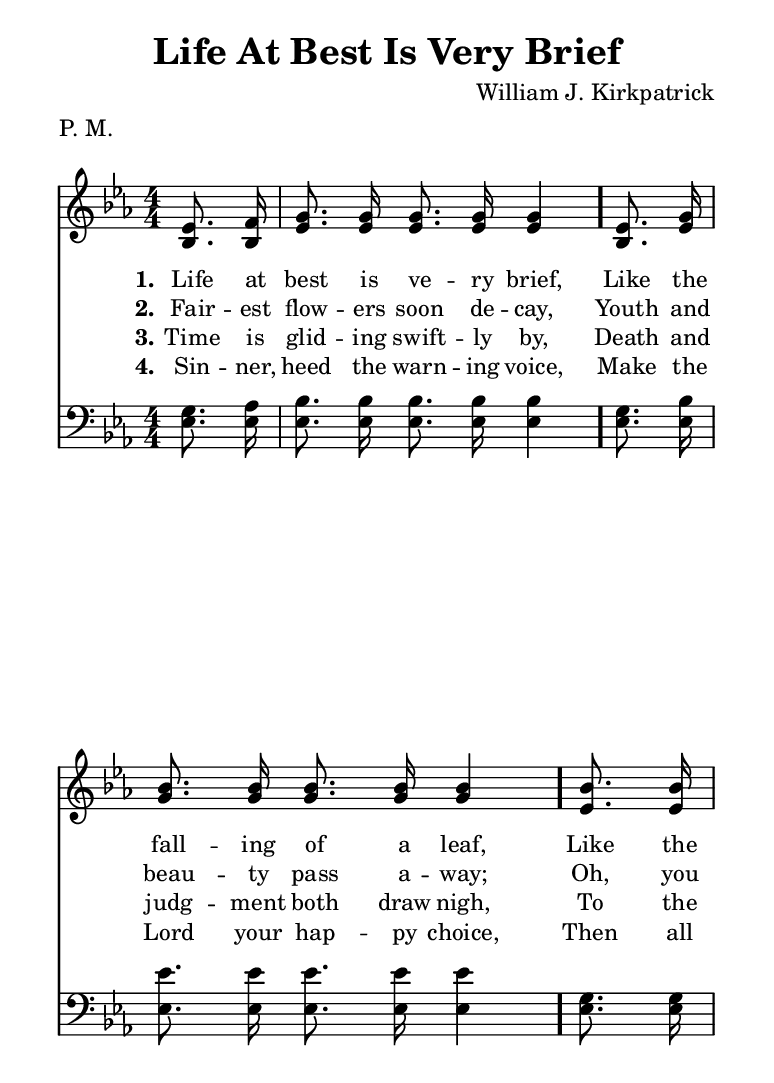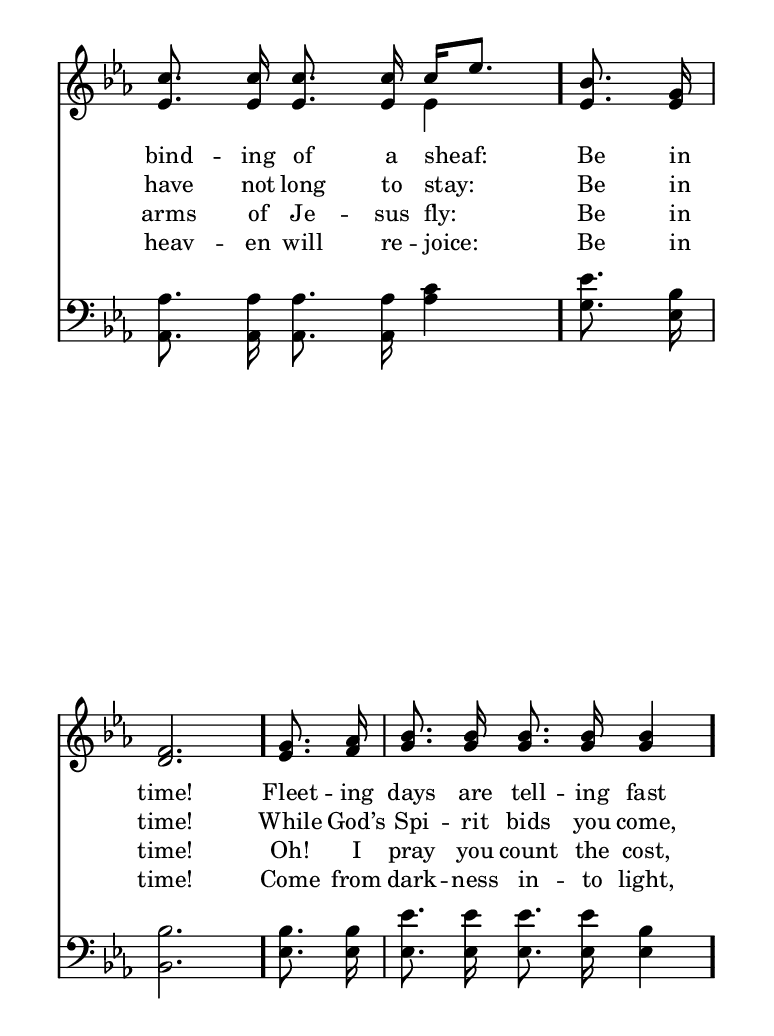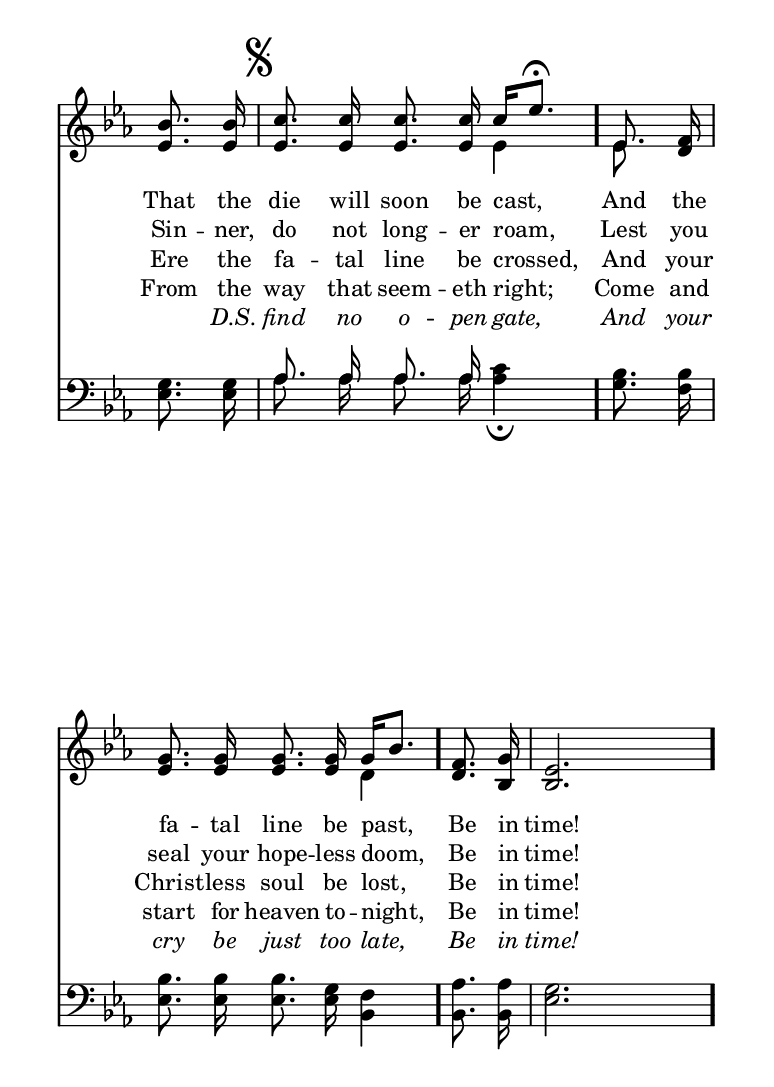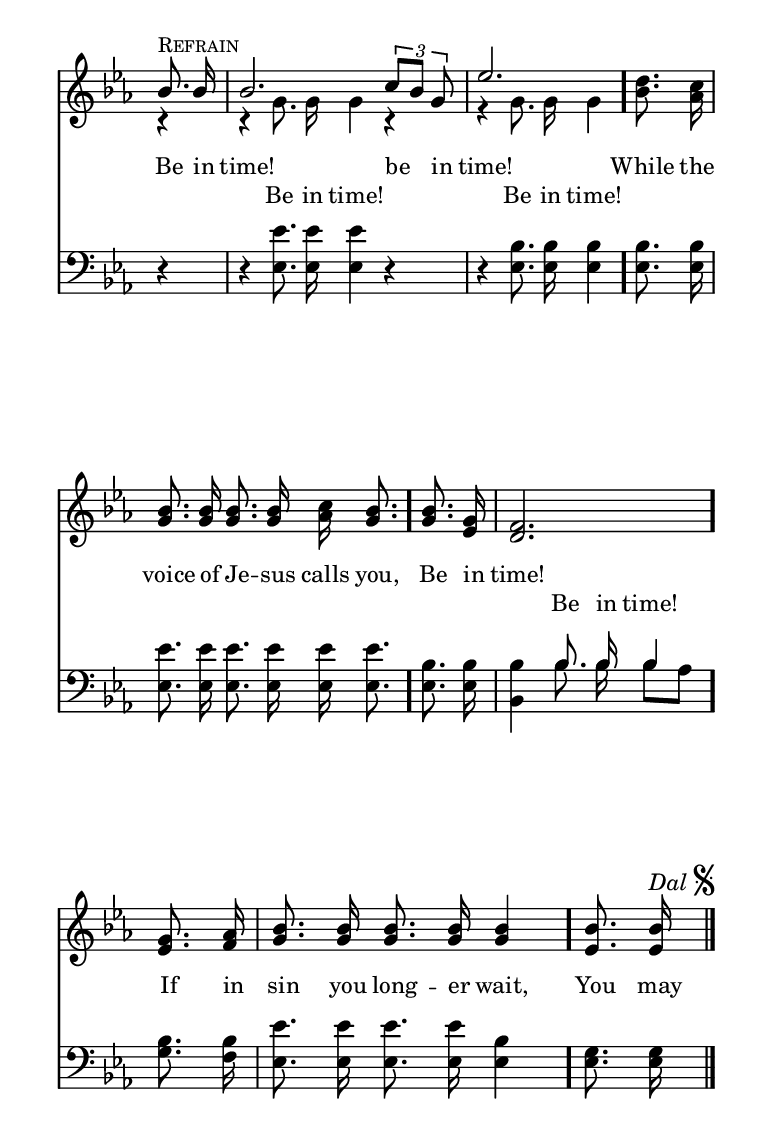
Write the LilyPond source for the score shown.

\include "common/global.ily"
\paper {
  \include "common/paper.ily"
  ragged-last-bottom = ##t
  systems-per-page = #(cond (is-eogsized 4) (#t #f))
  page-count = #(cond (is-eogsized 2) (#t #f))
  system-count = #(cond (is-eogsized 6) (#t #f))
}

\header{
  %gospel
  hymnnumber = "102"
  title = "Life At Best Is Very Brief"
  tunename = ""
  meter = "P. M."
  poet = ""
  composer = "William J. Kirkpatrick"
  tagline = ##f
}

% for fermata in MIDI
ta = { \tempo 4=80 }
tb = { \tempo 4=40 }
marksegno = { \mark \markup { \musicglyph #"scripts.segno" } }

patternAAds = { c8. c16 c8. c16 c4 }
patternAA = { \ta c8. c16 | \patternAAds }
patternABds = { \ta c8. c16 c8. c16 c16[ c8.] }
patternAB = { \ta c8. c16 \patternABds }
patternACds = { c8. c16 c8. c16 \tb c4 \ta }
patternAC = { \ta c8. c16 | \patternACds }

patternBA = { \ta c8. c16 | c2. }

patternCA = { \ta c8. c16 | c8. c16 c8. c16 c16 c8. }

lyricsInvis = { \override LyricText.stencil = ##f \override LyricHyphen.stencil = ##f }
lyricsVis = { \revert LyricText.stencil \revert LyricHyphen.stencil }

global = {
  \include "common/overrides.ily"
  \override Staff.TimeSignature.style = #'numbered
  \time 4/4
  \override Score.MetronomeMark.transparent = ##t % hide all fermata changes too
  \ta
  \key ees \major
  \partial 4
  \autoBeamOff
}

notesSoprano = {
\global
\relative c' {

  \changePitch \patternAA { ees f | g g g g g }
  \changePitch \patternAA { ees g | bes bes bes bes bes }
  \changePitch \patternAB { bes bes | c c c c c ees }
  \changePitch \patternBA { bes g | f }

  \changePitch \patternAA { g aes | bes bes bes bes bes}
  \changePitch \patternAB { bes bes | c c c c c ees \fermata }
  \changePitch \patternAB { ees, f | g g g g g bes }
  \changePitch \patternBA { f g | ees }

  << s^\markup { \small \caps "Refrain" }
  { \stemUp bes'8. bes16 | bes2. \tuplet 3/2 { c8[ bes] g } | ees'2. } >>
  \changePitch \patternCA { d c | bes bes bes bes c bes }
  bes8. g16 | f2.
  \changePitch \patternAA { g aes | bes bes bes bes bes }
  bes8. bes16^\markup { \italic { Dal } \raise #1 \musicglyph #"scripts.segno" }

  \bar "|."

}
}

notesSopranoDS = {
\relative c'' {
  \changePitch \patternABds { c c c c c ees \fermata }
  \changePitch \patternAB { ees, f | g g g g g bes }
  \changePitch \patternBA { f g | ees }
}
}

notesAlto = {
\global
\relative e' {

  \changePitch \patternAA { bes bes | ees ees ees ees ees }
  \changePitch \patternAA { bes ees | g g g g g }
  \changePitch \patternAA { ees ees | ees ees ees ees ees }
  \changePitch \patternBA { ees ees | d }

  \changePitch \patternAA { ees f | g g g g g }
  \changePitch \patternAA { ees ees | ees ees ees ees ees }
  \changePitch \patternAA { ees d | ees ees ees ees d }
  \changePitch \patternBA { d bes | bes }

  r4 | r4 g'8. g16 g4 r4 | r4 g8. g16 g4
  \changePitch \patternCA { bes aes | g g g g aes g }
  g8. ees16 | d2.
  \changePitch \patternAA { ees f | g g g g g }
  ees8. ees16

}
}

restsAlto = {

  \repeat unfold 32 \skip 4
  r4 | r4
  \skip 4 \skip 4
  r4 | r4

}

notesAltoDS = {
\relative e' {
  \changePitch \patternAAds { ees ees ees ees ees }
  \changePitch \patternAA { ees d | ees ees ees ees d }
  \changePitch \patternBA { d bes | bes }
}
}

notesAltoSecond = {
\autoBeamOff
\relative e' {
\override NoteHead.font-size = #-4 {
\repeat unfold 29 \skip 4
bes4 c8. c16 bes4
}
}
}

notesTenor = {
\global
\relative a {

  \changePitch \patternAA { g aes | bes bes bes bes bes }
  \changePitch \patternAA { g bes | ees ees ees ees ees }
  \changePitch \patternAA { g, g | aes aes aes aes c }
  \changePitch \patternBA { ees bes | bes }

  \changePitch \patternAA { bes bes | ees ees ees ees bes }
  \changePitch \patternAA { g g | aes aes aes aes c }
  \changePitch \patternAA { bes bes | bes bes bes g f }
  \changePitch \patternBA { aes aes | g }

  r4 | r4 ees'8. ees16 ees4 r4 | r4 bes8. bes16 bes4
  \changePitch \patternCA { bes bes | ees ees ees ees ees ees }
  bes8. bes16 | bes4 bes8. bes16 bes4
  \changePitch \patternAA { bes bes | ees ees ees ees bes }
  g8. g16

}
}

notesTenorDS = {
\relative a {
  \changePitch \patternAAds { aes aes aes aes c }
  \changePitch \patternAA { bes bes | bes bes bes g f }
  \changePitch \patternBA { aes aes | g }
}
}

notesTenorSecond = {
\autoBeamOff
\relative a {
\override NoteHead.font-size = #-4 {
\repeat unfold 29 \skip 4
g4 aes8. aes16 g4
}
}
}

notesBass = {
\global
\relative f {

  \changePitch \patternAA { ees ees | ees ees ees ees ees }
  \changePitch \patternAA { ees ees | ees ees ees ees ees }
  \changePitch \patternAA { ees ees | aes, aes aes aes aes' }
  \changePitch \patternBA { g ees | bes }

  \changePitch \patternAA { ees ees | ees ees ees ees ees }
  \changePitch \patternAC { ees ees | aes aes aes aes aes_\fermata }
  \changePitch \patternAA { g f | ees ees ees ees bes }
  \changePitch \patternBA { bes bes | ees }

  r4 | r4 ees8. ees16 ees4 r4 | r4 ees8. ees16 ees4
  \changePitch \patternCA { ees ees | ees ees ees ees ees ees }
  ees8. ees16 | bes4 bes'8. bes16 bes8[ aes8]
  \changePitch \patternAA { g f | ees ees ees ees ees }
  ees8. ees16

}
}

notesBassDS = {
\relative f {
  \changePitch \patternACds { aes aes aes aes aes }
  \changePitch \patternAA { g f | ees ees ees ees bes }
  \changePitch \patternBA { bes bes | ees }
}
}

notesBassSecond = {
\autoBeamOff
\relative f, {
\override NoteHead.font-size = #-4 {
\repeat unfold 21 \skip 4
aes8. aes16 aes8. aes16
}
}
}

Refrain = \lyricmode {

%{HIDE>%} Be in time! be in time! \bar "." %{<HIDE%}
%LYRICS Be in time ... be in time ... \bar "."
While the voice of Je -- sus calls you, \bar "."
Be in time! \bar "."
If in sin you long -- er wait, \bar "."
You may %LYRICS find no open gate, % \bar "."
%LYRICS And your cry be just too late,
%LYRICS Be in time!

}

underWords = \lyricmode {

{ \repeat unfold 48 { \skip 4 } }
Be in time! Be in time!
{ \repeat unfold 11 { \skip 4 } }
Be in time!

}

segnoWords = \lyricmode {

{ \repeat unfold 32 { \skip 4 } }
\override LyricText #'font-shape = #'italic
D.S. find no o -- pen gate,
And your cry be just too late,
Be in time!

}

wordsA = \lyricmode {
\set stanza = "1."

Life at best is ve -- ry brief, \bar "."
Like the fall -- ing of a leaf, \bar "."
Like the bind -- ing of a sheaf: \bar "."
Be in time! \bar "."
Fleet -- ing days are tell -- ing fast \bar "."
That the %{HIDE>%} \marksegno %{<HIDE%} die will soon be cast, \bar "."
And the fa -- tal line be past, \bar "."
Be in time! \bar "." \break % for both eogsized and letter, work around lyrics issues XXX review

}

wordsB = \lyricmode {
\set stanza = "2."

Fair -- est flow -- ers soon de -- cay,
Youth and beau -- ty pass a -- way;
Oh, you have not long to stay:
Be in time!
While God’s Spi -- rit bids you come,
Sin -- ner, do not long -- er roam,
Lest you seal your hope -- less doom,
Be in time!

\Refrain

}

wordsC = \lyricmode {
\set stanza = "3."

Time is glid -- ing swift -- ly by,
Death and judg -- ment both draw nigh,
To the arms of Je -- sus fly:
Be in time!
Oh! I pray you count the cost,
Ere the fa -- tal line be crossed,
And your Christ -- less soul be lost,
Be in time!

}

wordsD = \lyricmode {
\set stanza = "4."

Sin -- ner, heed the warn -- ing voice,
Make the Lord your hap -- py choice,
Then all heav -- en will re -- joice:
Be in time!
Come from dark -- ness in -- to light,
From the way that seem -- eth right;
Come and start for heaven to -- night,
Be in time!

}

music = \context ChoirStaff <<
    \context Staff = upper <<
      \set Staff.autoBeaming = ##f
      \set ChoirStaff.systemStartDelimiter = #'SystemStartBar
      \set ChoirStaff.printPartCombineTexts = ##f
      \partcombine #'(2 . 9) \notesSoprano \notesAlto
      \context NullVoice = sopranos { \voiceOne << \notesSoprano >> }
      \context NullVoice = altos { \voiceTwo << \notesAlto >> }
      \context Voice = altosRests { \voiceTwo << \restsAlto >> }
      \context NullVoice = altosSecond { \voiceFour << \notesAltoSecond >> }
      \context Lyrics = one   \lyricsto sopranos \wordsA
      \context Lyrics = two   \lyricsto sopranos \wordsB
      \context Lyrics = three \lyricsto sopranos \wordsC
      \context Lyrics = four  \lyricsto sopranos \wordsD
    >>
    \new Lyrics \with { alignAboveContext = men } \lyricsto sopranos \segnoWords
    \context Staff = men <<
      \set Staff.autoBeaming = ##f
      \clef bass
      \set ChoirStaff.printPartCombineTexts = ##f
      \partcombine #'(2 . 9) \notesTenor \notesBass
      \context NullVoice = tenors { \voiceOne << \notesTenor >> }
      \context NullVoice = tenorsSecond { \voiceThree << \notesTenorSecond >> }
      \context NullVoice = basses { \voiceTwo << \notesBass >> }
      \context NullVoice = bassesSecond { \voiceFour << \notesBassSecond >> }
    >>
    \new Lyrics \with { alignAboveContext = men } \lyricsto tenors \underWords
  >>

musicDS = \context ChoirStaff <<
    \context Staff = upper <<
      \set Staff.autoBeaming = ##f
      \set ChoirStaff.systemStartDelimiter = #'SystemStartBar
      \context Voice  = sopranos { \voiceOne { \notesSoprano \notesSopranoDS } }
      \context Voice  = altos { \voiceTwo { \notesAlto \notesAltoDS } }
      \context Voice  = altosSecond { \voiceFour << \notesAltoSecond >> }
    >>
    \context Staff = men <<
      \set Staff.autoBeaming = ##f
      \clef bass
      \context Voice  = tenors { \voiceOne { \notesTenor \notesTenorDS } }
      \context Voice  = tenorsSecond { \voiceThree << \notesTenorSecond >> }
      \context Voice  = basses { \voiceTwo { \notesBass \notesBassDS } }
      \context Voice  = bassesSecond { \voiceFour << \notesBassSecond >> }
    >>
  >>

\score {
  \music
  \layout {
    \include "common/layout.ily"
  }
}

\score {
  \musicDS
  \midi{
    \include "common/midi.ily"
  }
}

\version "2.19.49"  % necessary for upgrading to future LilyPond versions.

% vi:set et ts=2 sw=2 ai nocindent syntax=lilypond:
